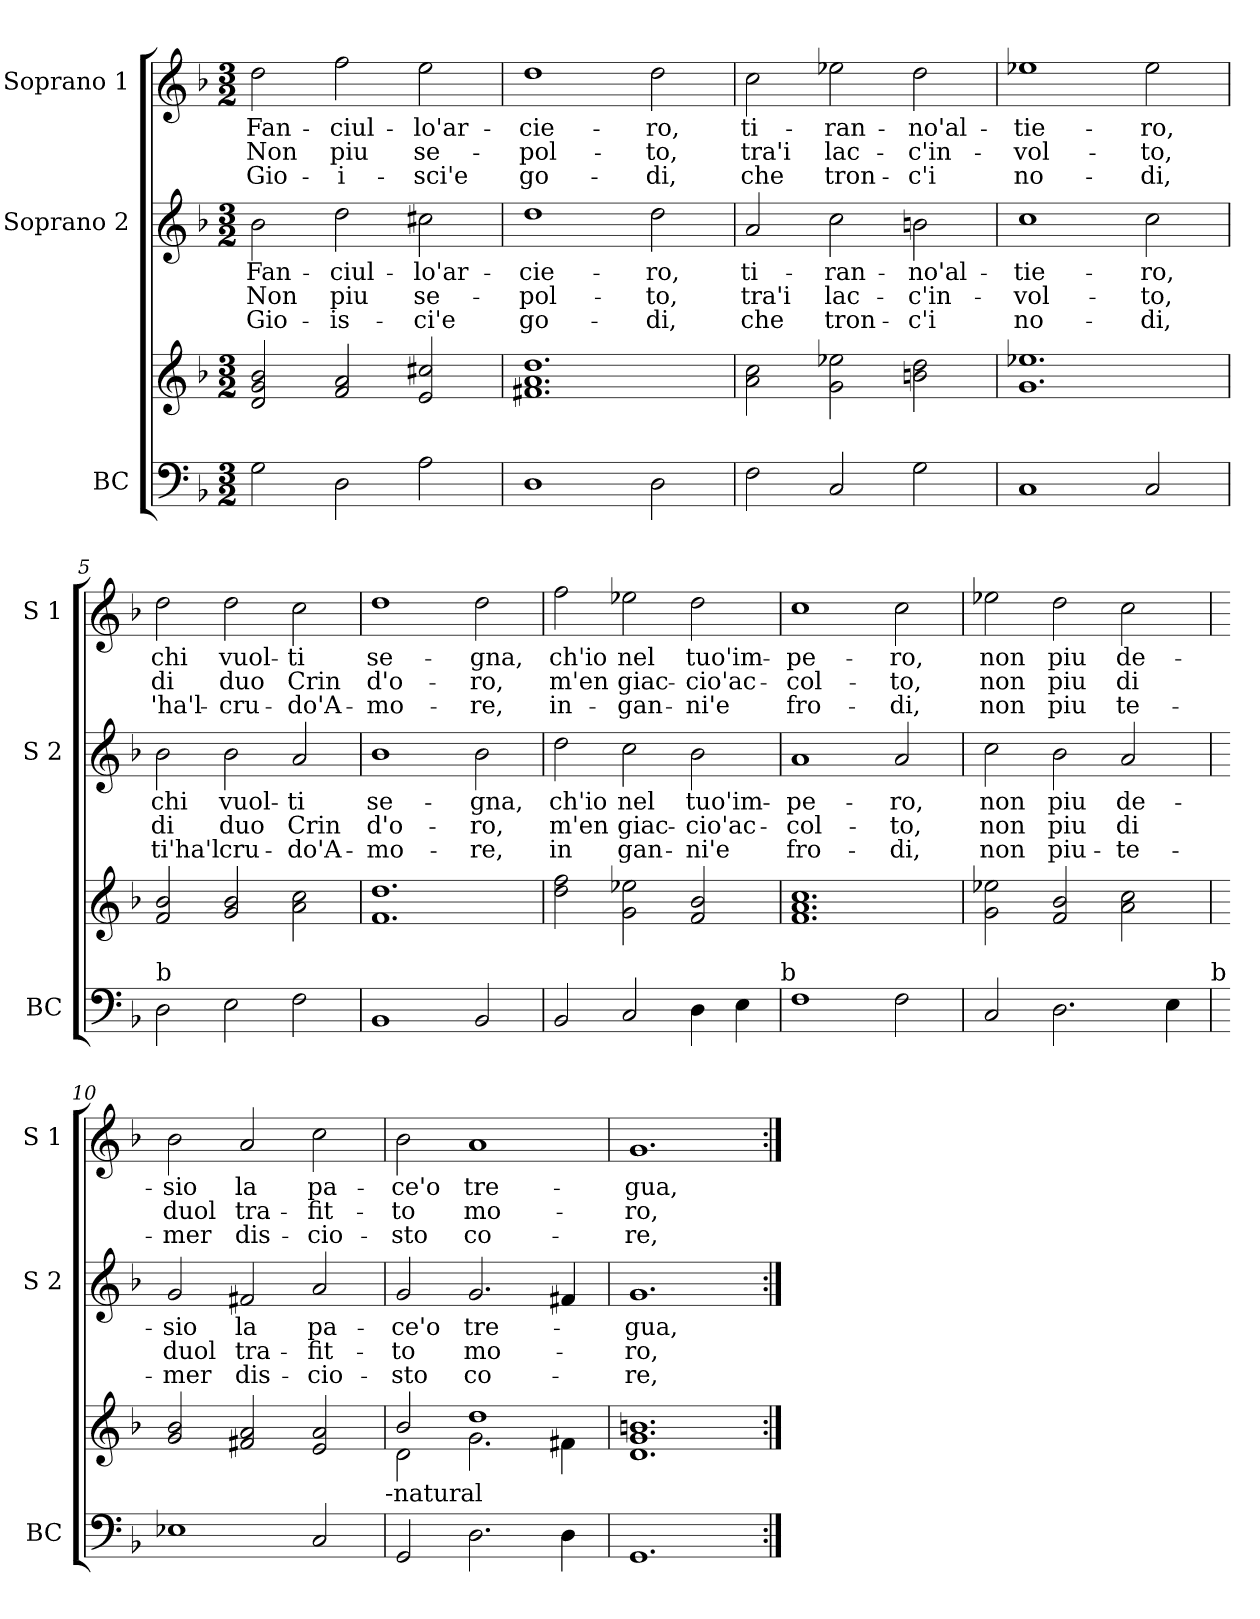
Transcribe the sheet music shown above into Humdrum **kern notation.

**kern	**kern	**kern	**text	**text	**text	**kern	**text	**text	**text
*part3	*part3	*part2	*part2	*part2	*part2	*part1	*part1	*part1	*part1
*staff4	*staff3	*staff2	*staff2	*staff2	*staff2	*staff1	*staff1	*staff1	*staff1
*I"BC	*	*I"Soprano 2	*	*	*	*I"Soprano 1	*	*	*
*I'BC	*	*I'S 2	*	*	*	*I'S 1	*	*	*
*clefF4	*clefG2	*clefG2	*	*	*	*clefG2	*	*	*
*k[b-]	*k[b-]	*k[b-]	*	*	*	*k[b-]	*	*	*
*F:	*F:	*F:	*	*	*	*F:	*	*	*
*M3/2	*M3/2	*M3/2	*	*	*	*M3/2	*	*	*
=1	=1	=1	=1	=1	=1	=1	=1	=1	=1
2G\	2d/ 2g/ 2b-/	2b-\	Fan-	Non	Gio-	2dd\	Fan-	Non	Gio-
2D\	2f/ 2a/	2dd\	-ciul-	piu	-is-	2ff\	-ciul-	piu	-i-
2A\	2e/ 2cc#X/	2cc#X\	-lo'ar-	se-	-ci'e	2ee\	-lo'ar-	se-	-sci'e
=2	=2	=2	=2	=2	=2	=2	=2	=2	=2
1D	1.f#X 1.a 1.dd	1dd	-cie-	-pol-	go-	1dd	-cie-	-pol-	go-
2D\	.	2dd\	-ro,	-to,	-di,	2dd\	-ro,	-to,	-di,
=3	=3	=3	=3	=3	=3	=3	=3	=3	=3
2F\	2a\ 2cc\	2a/	ti-	tra'i	che	2cc\	ti-	tra'i	che
2C/	2g\ 2ee-X\	2cc\	-ran-	lac-	tron-	2ee-X\	-ran-	lac-	tron-
2G\	2bn\ 2dd\	2bn\	-no'al-	-c'in-	-c'i	2dd\	-no'al-	-c'in-	-c'i
=4	=4	=4	=4	=4	=4	=4	=4	=4	=4
1C	1.g 1.ee-X	1cc	-tie-	-vol-	no-	1ee-X	-tie-	-vol-	no-
2C/	.	2cc\	-ro,	-to,	-di,	2ee-\	-ro,	-to,	-di,
=5	=5	=5	=5	=5	=5	=5	=5	=5	=5
!LO:TX:a:t=b	!	!	!	!	!	!	!	!	!
2D\	2f/ 2b-/	2b-\	chi	di	ti'ha'l	2dd\	chi	di	'ha'l-
2E\	2g/ 2b-/	2b-\	vuol-	duo	cru-	2dd\	vuol-	duo	-cru-
2F\	2a\ 2cc\	2a/	-ti	Crin	-do'A-	2cc\	-ti	Crin	-do'A-
!!LO:LB:g=z
=6	=6	=6	=6	=6	=6	=6	=6	=6	=6
1BB-	1.f 1.dd	1b-	se-	d'o-	-mo-	1dd	se-	d'o-	-mo-
2BB-/	.	2b-\	-gna,	-ro,	-re,	2dd\	-gna,	-ro,	-re,
=7	=7	=7	=7	=7	=7	=7	=7	=7	=7
2BB-/	2dd\ 2ff\	2dd\	ch'io	m'en	in	2ff\	ch'io	m'en	in-
2C/	2g\ 2ee-X\	2cc\	nel	giac-	gan-	2ee-X\	nel	giac-	-gan-
4D\	2f/ 2b-/	2b-\	tuo'im-	-cio'ac-	-ni'e	2dd\	tuo'im-	-cio'ac-	-ni'e
4E\	.	.	.	.	.	.	.	.	.
!LO:TX:a:t=b	!	!	!	!	!	!	!	!	!
=8	=8	=8	=8	=8	=8	=8	=8	=8	=8
1F	1.f 1.a 1.cc	1a	-pe-	-col-	fro-	1cc	-pe-	-col-	fro-
2F\	.	2a/	-ro,	-to,	-di,	2cc\	-ro,	-to,	-di,
=9	=9	=9	=9	=9	=9	=9	=9	=9	=9
2C/	2g\ 2ee-X\	2cc\	non	non	non	2ee-X\	non	non	non
2.D\	2f/ 2b-/	2b-\	piu	piu	piu-	2dd\	piu	piu	piu
.	2a\ 2cc\	2a/	de-	di	-te-	2cc\	de-	di	te-
4E\	.	.	.	.	.	.	.	.	.
!LO:TX:a:t=b	!	!	!	!	!	!	!	!	!
=10	=10	=10	=10	=10	=10	=10	=10	=10	=10
1E-X	2g/ 2b-/	2g/	-sio	duol	-mer	2b-\	-sio	duol	-mer
.	2f#X/ 2a/	2f#X/	la	tra-	dis-	2a/	la	tra-	dis-
2C/	2e/ 2a/	2a/	pa-	-fit-	-cio-	2cc\	pa-	-fit-	-cio-
!	!LO:TX:b:t=-natural	!	!	!	!	!	!	!	!
!!LO:PB:g=z
=11	=11	=11	=11	=11	=11	=11	=11	=11	=11
*	*^	*	*	*	*	*	*	*	*
2GG/	2b-/	2d\	2g/	-ce'o	-to	-sto	2b-\	-ce'o	-to	-sto
2.D\	1dd	2.g\	2.g/	tre-	mo-	co-	1a	tre-	mo-	co-
4D\	.	4f#X\	4f#X/	.	.	.	.	.	.	.
*	*v	*v	*	*	*	*	*	*	*	*
=12	=12	=12	=12	=12	=12	=12	=12	=12	=12
1.GG	1.d 1.g 1.bn	1.g	-gua,	-ro,	-re,	1.g	-gua,	-ro,	-re,
=:|!	=:|!	=:|!	=:|!	=:|!	=:|!	=:|!	=:|!	=:|!	=:|!
*-	*-	*-	*-	*-	*-	*-	*-	*-	*-
